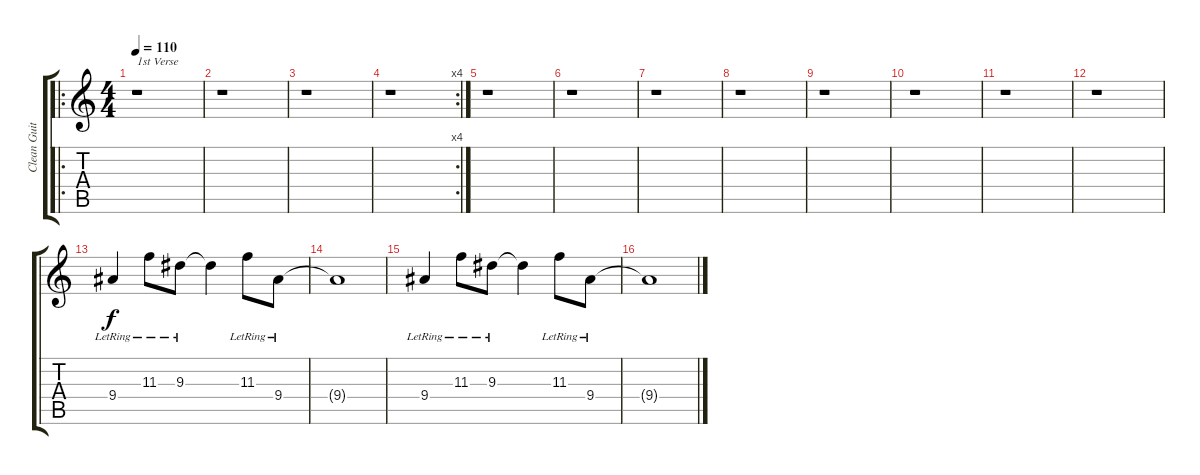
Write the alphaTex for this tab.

\track ("Clean Guitar" "Clean Guit") {instrument acousticguitarsteel}
\staff {score tabs}
\tuning (Eb4 Bb3 Gb3 Db3 Ab2 Db2) {hide}
\ro
\ts (4 4)
\tempo 110
\clef g2
\ks c
r.1{txt "1st Verse" dy f} |
r.1 |
r.1 |
\rc 4
r.1 |
r.1 |
r.1 |
r.1 |
r.1 |
r.1 |
r.1 |
r.1 |
r.1 |
9.4{lr}.4 11.3{lr}.8 9.3{lr}.8 9.3{t}.4 11.3{lr}.8 9.4{lr}.8 |
9.4{t}.1 |
9.4{lr}.4 11.3{lr}.8 9.3{lr}.8 9.3{t}.4 11.3{lr}.8 9.4{lr}.8 |
9.4{t}.1
